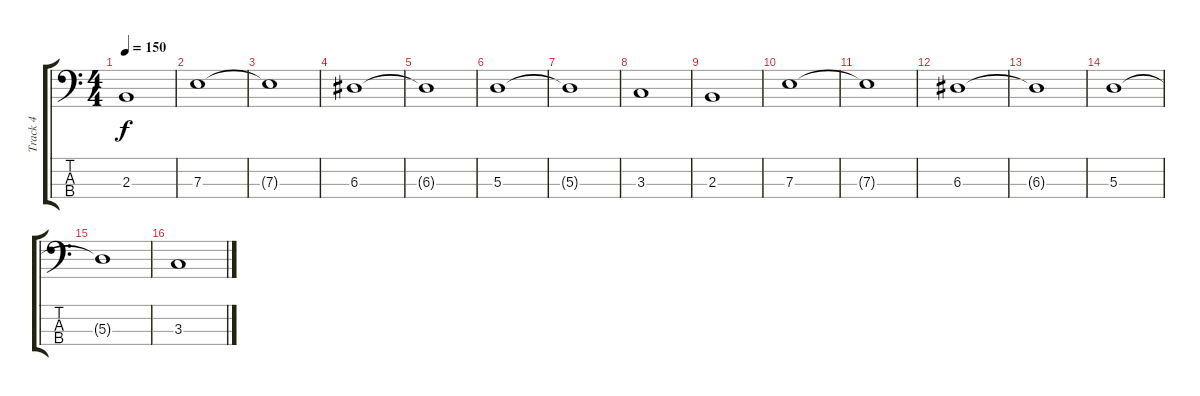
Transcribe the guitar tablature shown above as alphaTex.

\track ("Track 4" "Track 4") {instrument electricbassfinger}
\staff {score tabs}
\tuning (G2 D2 A1 E1) {hide}
\ts (4 4)
\tempo 150
\clef f4
\ks c
2.3.1{dy f} |
7.3.1 |
7.3{t}.1 |
6.3.1 |
6.3{t}.1 |
5.3.1 |
5.3{t}.1 |
3.3.1 |
2.3.1 |
7.3.1 |
7.3{t}.1 |
6.3.1 |
6.3{t}.1 |
5.3.1 |
5.3{t}.1 |
3.3.1
